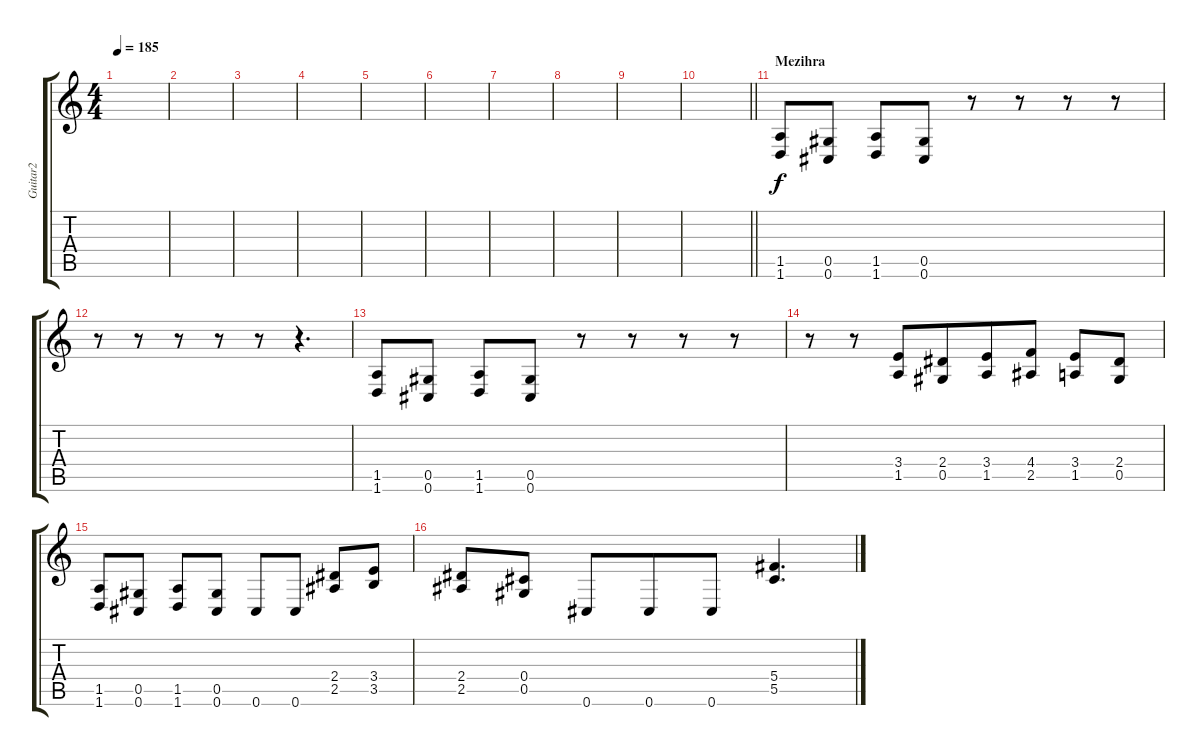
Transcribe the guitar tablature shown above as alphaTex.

\track ("Guitar2" "Guitar2") {instrument distortionguitar}
\staff {score tabs}
\tuning (Eb4 Bb3 Gb3 Db3 Ab2 Db2) {hide}
\ts (4 4)
\tempo 185
\clef g2
\ks c
|
|
|
|
|
|
|
|
|
\barLineRight lightlight
|
\section ("" "Mezihra")
(1.5 1.6).8 (0.5 0.6).8 (1.5 1.6).8 (0.5 0.6).8 r.8{beam merge} r.8 r.8{beam merge} r.8 |
r.8{beam merge} r.8 r.8 r.8{beam merge} r.8 r.4{d} |
(1.5 1.6).8 (0.5 0.6).8 (1.5 1.6).8 (0.5 0.6).8 r.8{beam merge} r.8 r.8{beam merge} r.8 |
r.8{beam merge} r.8 (3.4 1.5).8 (2.4 0.5).8{beam merge} (3.4 1.5).8 (4.4 2.5).8 (3.4 1.5).8 (2.4 0.5).8 |
(1.5 1.6).8 (0.5 0.6).8 (1.5 1.6).8 (0.5 0.6).8 0.6.8{beam merge} 0.6.8 (2.4 2.5).8{beam merge} (3.4 3.5).8 |
(2.4 2.5).8{beam merge} (0.4 0.5).8 0.6.8 0.6.8{beam merge} 0.6.8 (5.4 5.5).4{d}
